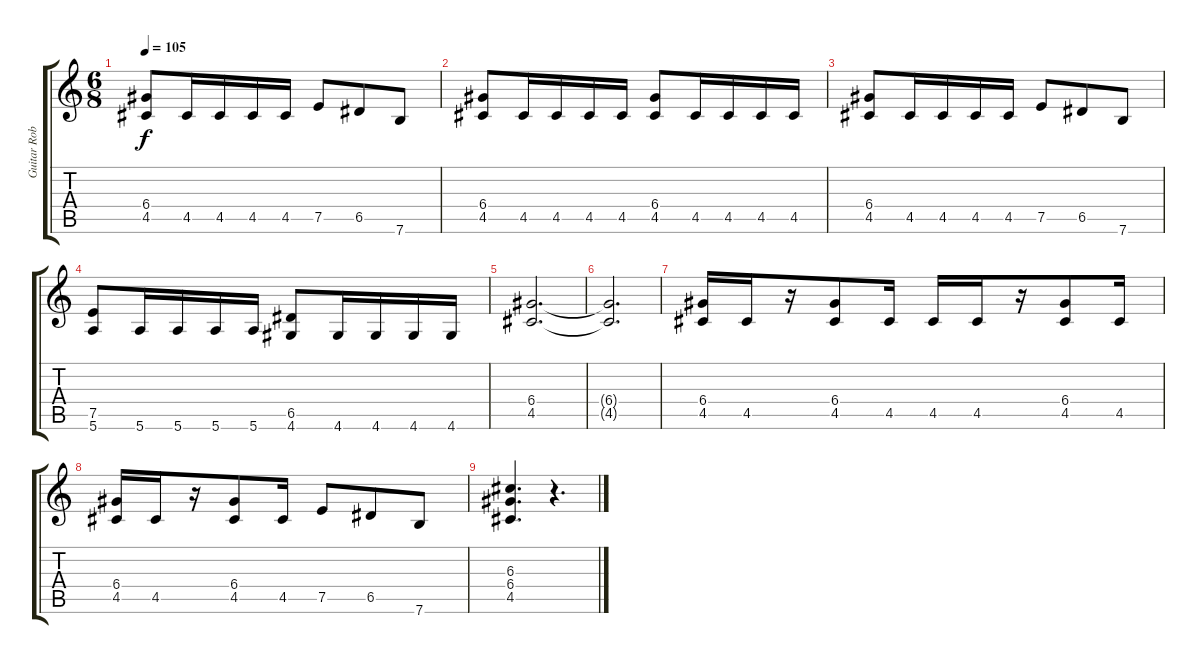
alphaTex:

\track ("Guitar Robert Westerholt" "Guitar Rob") {instrument distortionguitar}
\staff {score tabs}
\tuning (E4 B3 G3 D3 A2 E2) {hide}
\ts (6 8)
\tempo 105
\clef g2
\ks c
(6.4 4.5).8{dy f} 4.5.16 4.5.16 4.5.16 4.5.16 7.5.8 6.5.8 7.6.8 |
(6.4 4.5).8 4.5.16 4.5.16 4.5.16 4.5.16 (6.4 4.5).8 4.5.16 4.5.16 4.5.16 4.5.16 |
(6.4 4.5).8 4.5.16 4.5.16 4.5.16 4.5.16 7.5.8 6.5.8 7.6.8 |
(7.5 5.6).8 5.6.16 5.6.16 5.6.16 5.6.16 (6.5 4.6).8 4.6.16 4.6.16 4.6.16 4.6.16 |
(6.4 4.5).2{d} |
(6.4{t} 4.5{t}).2{d} |
(6.4 4.5).16 4.5.16 r.16 (6.4 4.5).8 4.5.16 4.5.16 4.5.16 r.16 (6.4 4.5).8 4.5.16 |
(6.4 4.5).16 4.5.16 r.16 (6.4 4.5).8 4.5.16 7.5.8 6.5.8 7.6.8 |
(6.3 6.4 4.5).4{d} r.4{d}
